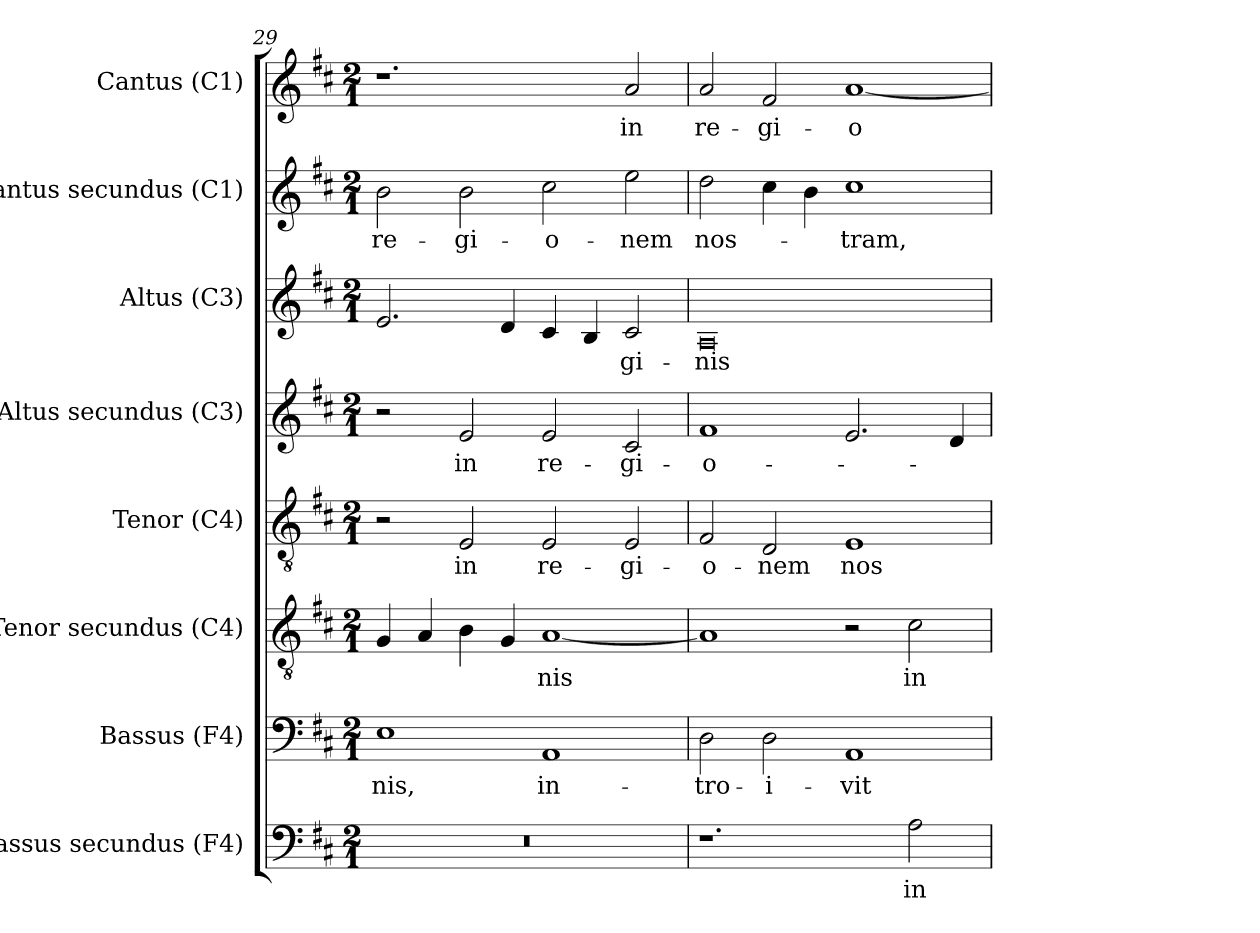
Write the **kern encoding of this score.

**kern	**text	**kern	**text	**kern	**text	**kern	**text	**kern	**text	**kern	**text	**kern	**text	**kern	**text
*part8	*part8	*part7	*part7	*part6	*part6	*part5	*part5	*part4	*part4	*part3	*part3	*part2	*part2	*part1	*part1
*staff8	*staff8	*staff7	*staff7	*staff6	*staff6	*staff5	*staff5	*staff4	*staff4	*staff3	*staff3	*staff2	*staff2	*staff1	*staff1
*I"Bassus secundus (F4)	*	*I"Bassus (F4)	*	*I"Tenor secundus (C4)	*	*I"Tenor (C4)	*	*I"Altus secundus (C3)	*	*I"Altus (C3)	*	*I"Cantus secundus (C1)	*	*I"Cantus (C1)	*
*I'B2	*	*I'B.	*	*I'T2	*	*I'T.	*	*I'A2	*	*I'A.	*	*I'C2	*	*I'C.	*
*clefF4	*	*clefF4	*	*clefGv2	*	*clefGv2	*	*clefG2	*	*clefG2	*	*clefG2	*	*clefG2	*
*	*	*	*	*	*	*ITrd7c12	*	*	*	*	*	*	*	*	*
*k[f#c#]	*	*k[f#c#]	*	*k[f#c#]	*	*k[f#c#]	*	*k[f#c#]	*	*k[f#c#]	*	*k[f#c#]	*	*k[f#c#]	*
*D:	*	*D:	*	*D:	*	*D:	*	*D:	*	*D:	*	*D:	*	*D:	*
*M2/1	*	*M2/1	*	*M2/1	*	*M2/1	*	*M2/1	*	*M2/1	*	*M2/1	*	*M2/1	*
=29	=29	=29	=29	=29	=29	=29	=29	=29	=29	=29	=29	=29	=29	=29	=29
!LO:N:vis=1	!	!	!	!	!	!	!	!	!	!	!	!	!	!	!
!	!	!	!LO:LY:b:color=#000000	!	!	!	!	!	!	!	!	!	!	!	!
!	!	!	!	!	!	!	!	!	!	!	!	!	!LO:LY:b:color=#000000	!	!
0r	.	1Ei	-nis,	4Gi/	.	2r	.	2r	.	2.ei/	.	2bi\	re-	1.r	.
.	.	.	.	4Ai/	.	.	.	.	.	.	.	.	.	.	.
!	!	!	!	!	!	!	!LO:LY:b:color=#000000	!	!	!	!	!	!	!	!
!	!	!	!	!	!	!	!	!	!LO:LY:b:color=#000000	!	!	!	!	!	!
!	!	!	!	!	!	!	!	!	!	!	!	!	!LO:LY:b:color=#000000	!	!
.	.	.	.	4Bi\	.	2EEi/	in	2ei/	in	.	.	2bi\	-gi-	.	.
.	.	.	.	4Gi/	.	.	.	.	.	4di/	.	.	.	.	.
!	!	!	!LO:LY:b:color=#000000	!	!	!	!	!	!	!	!	!	!	!	!
!	!	!	!	!	!LO:LY:b:color=#000000	!	!	!	!	!	!	!	!	!	!
!	!	!	!	!	!	!	!LO:LY:b:color=#000000	!	!	!	!	!	!	!	!
!	!	!	!	!	!	!	!	!	!LO:LY:b:color=#000000	!	!	!	!	!	!
!	!	!	!	!	!	!	!	!	!	!	!	!	!LO:LY:b:color=#000000	!	!
.	.	1AAi	in-	[1Ai	-nis	2EEi/	re-	2ei/	re-	4c#i/	.	2cc#i\	-o-	.	.
.	.	.	.	.	.	.	.	.	.	4Bi/	.	.	.	.	.
!	!	!	!	!	!	!	!LO:LY:b:color=#000000	!	!	!	!	!	!	!	!
!	!	!	!	!	!	!	!	!	!LO:LY:b:color=#000000	!	!	!	!	!	!
!	!	!	!	!	!	!	!	!	!	!	!LO:LY:b:color=#000000	!	!	!	!
!	!	!	!	!	!	!	!	!	!	!	!	!	!LO:LY:b:color=#000000	!	!
!	!	!	!	!	!	!	!	!	!	!	!	!	!	!	!LO:LY:b:color=#000000
.	.	.	.	.	.	2EEi/	-gi-	2c#i/	-gi-	2c#i/	-gi-	2eei\	-nem	2ai/	in
=30	=30	=30	=30	=30	=30	=30	=30	=30	=30	=30	=30	=30	=30	=30	=30
!	!	!	!LO:LY:b:color=#000000	!	!	!	!	!	!	!	!	!	!	!	!
!	!	!	!	!	!	!	!LO:LY:b:color=#000000	!	!	!	!	!	!	!	!
!	!	!	!	!	!	!	!	!	!LO:LY:b:color=#000000	!	!	!	!	!	!
!	!	!	!	!	!	!	!	!	!	!	!LO:LY:b:color=#000000	!	!	!	!
!	!	!	!	!	!	!	!	!	!	!	!	!	!LO:LY:b:color=#000000	!	!
!	!	!	!	!	!	!	!	!	!	!	!	!	!	!	!LO:LY:b:color=#000000
1.r	.	2Di\	-tro-	1Ai]	.	2FF#i/	-o-	1f#i	-o-	0Ai	-nis	2ddi\	nos-	2ai/	re-
!	!	!	!LO:LY:b:color=#000000	!	!	!	!	!	!	!	!	!	!	!	!
!	!	!	!	!	!	!	!LO:LY:b:color=#000000	!	!	!	!	!	!	!	!
!	!	!	!	!	!	!	!	!	!	!	!	!	!	!	!LO:LY:b:color=#000000
.	.	2Di\	-i-	.	.	2DDi/	-nem	.	.	.	.	4cc#i\	.	2f#i/	-gi-
.	.	.	.	.	.	.	.	.	.	.	.	4bi\	.	.	.
!	!	!	!LO:LY:b:color=#000000	!	!	!	!	!	!	!	!	!	!	!	!
!	!	!	!	!	!	!	!LO:LY:b:color=#000000	!	!	!	!	!	!	!	!
!	!	!	!	!	!	!	!	!	!	!	!	!	!LO:LY:b:color=#000000	!	!
!	!	!	!	!	!	!	!	!	!	!	!	!	!	!	!LO:LY:b:color=#000000
.	.	1AAi	-vit	2r	.	1EEi	nos-	2.ei/	.	.	.	1cc#i	-tram,	[1ai	-o-
!	!LO:LY:b:color=#000000	!	!	!	!	!	!	!	!	!	!	!	!	!	!
!	!	!	!	!	!LO:LY:b:color=#000000	!	!	!	!	!	!	!	!	!	!
2Ai\	in	.	.	2c#i\	in	.	.	.	.	.	.	.	.	.	.
.	.	.	.	.	.	.	.	4di/	.	.	.	.	.	.	.
=	=	=	=	=	=	=	=	=	=	=	=	=	=	=	=
*-	*-	*-	*-	*-	*-	*-	*-	*-	*-	*-	*-	*-	*-	*-	*-
